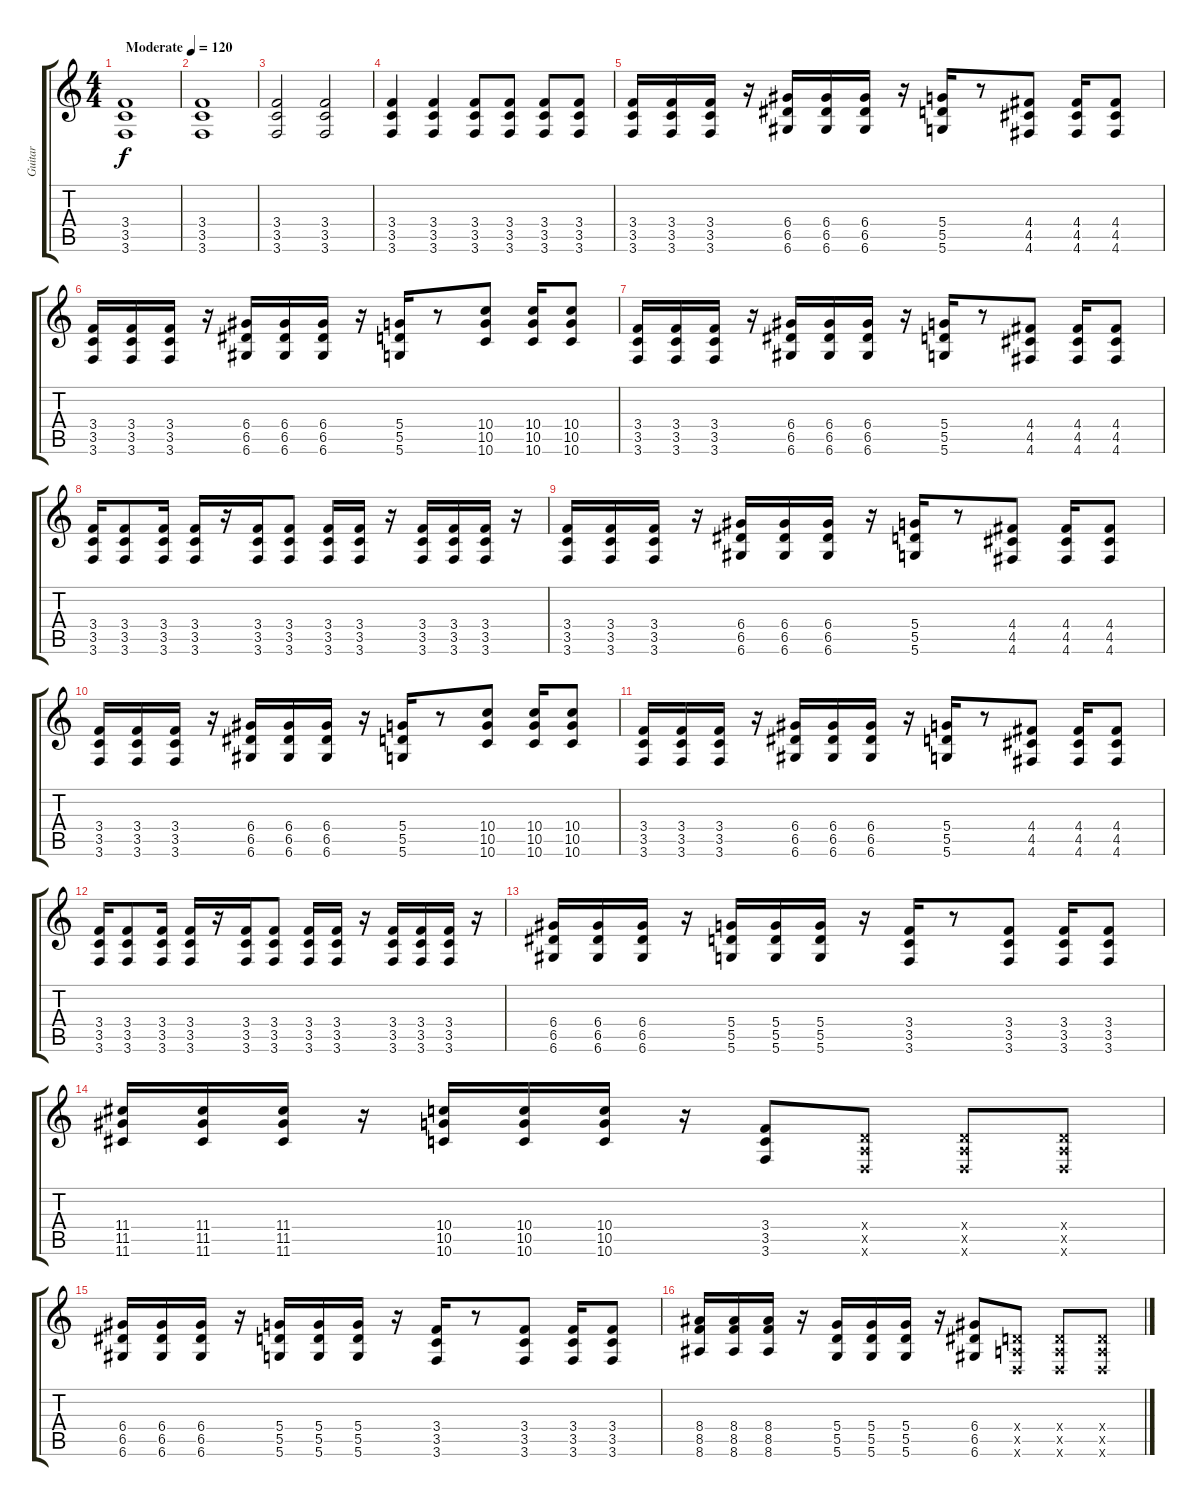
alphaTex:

\track ("Guitar" "Guitar") {instrument overdrivenguitar}
\staff {score tabs}
\tuning (E4 B3 G3 D3 A2 D2) {hide}
\ts (4 4)
\tempo (120 "Moderate")
\clef g2
\ks c
(3.4 3.5 3.6).1{dy f instrument overdrivenguitar} |
(3.4 3.5 3.6).1 |
(3.4 3.5 3.6).2 (3.4 3.5 3.6).2 |
(3.4 3.5 3.6).4 (3.4 3.5 3.6).4 (3.4 3.5 3.6).8 (3.4 3.5 3.6).8 (3.4 3.5 3.6).8 (3.4 3.5 3.6).8 |
(3.4 3.5 3.6).16 (3.4 3.5 3.6).16 (3.4 3.5 3.6).16 r.16 (6.4 6.5 6.6).16 (6.4 6.5 6.6).16 (6.4 6.5 6.6).16 r.16 (5.4 5.5 5.6).16 r.8 (4.4 4.5 4.6).8 (4.4 4.5 4.6).16 (4.4 4.5 4.6).8 |
(3.4 3.5 3.6).16 (3.4 3.5 3.6).16 (3.4 3.5 3.6).16 r.16 (6.4 6.5 6.6).16 (6.4 6.5 6.6).16 (6.4 6.5 6.6).16 r.16 (5.4 5.5 5.6).16 r.8 (10.4 10.5 10.6).8 (10.4 10.5 10.6).16 (10.4 10.5 10.6).8 |
(3.4 3.5 3.6).16 (3.4 3.5 3.6).16 (3.4 3.5 3.6).16 r.16 (6.4 6.5 6.6).16 (6.4 6.5 6.6).16 (6.4 6.5 6.6).16 r.16 (5.4 5.5 5.6).16 r.8 (4.4 4.5 4.6).8 (4.4 4.5 4.6).16 (4.4 4.5 4.6).8 |
(3.4 3.5 3.6).16 (3.4 3.5 3.6).8 (3.4 3.5 3.6).16 (3.4 3.5 3.6).16 r.16 (3.4 3.5 3.6).16 (3.4 3.5 3.6).8 (3.4 3.5 3.6).16 (3.4 3.5 3.6).16 r.16 (3.4 3.5 3.6).16 (3.4 3.5 3.6).16 (3.4 3.5 3.6).16 r.16 |
(3.4 3.5 3.6).16 (3.4 3.5 3.6).16 (3.4 3.5 3.6).16 r.16 (6.4 6.5 6.6).16 (6.4 6.5 6.6).16 (6.4 6.5 6.6).16 r.16 (5.4 5.5 5.6).16 r.8 (4.4 4.5 4.6).8 (4.4 4.5 4.6).16 (4.4 4.5 4.6).8 |
(3.4 3.5 3.6).16 (3.4 3.5 3.6).16 (3.4 3.5 3.6).16 r.16 (6.4 6.5 6.6).16 (6.4 6.5 6.6).16 (6.4 6.5 6.6).16 r.16 (5.4 5.5 5.6).16 r.8 (10.4 10.5 10.6).8 (10.4 10.5 10.6).16 (10.4 10.5 10.6).8 |
(3.4 3.5 3.6).16 (3.4 3.5 3.6).16 (3.4 3.5 3.6).16 r.16 (6.4 6.5 6.6).16 (6.4 6.5 6.6).16 (6.4 6.5 6.6).16 r.16 (5.4 5.5 5.6).16 r.8 (4.4 4.5 4.6).8 (4.4 4.5 4.6).16 (4.4 4.5 4.6).8 |
(3.4 3.5 3.6).16 (3.4 3.5 3.6).8 (3.4 3.5 3.6).16 (3.4 3.5 3.6).16 r.16 (3.4 3.5 3.6).16 (3.4 3.5 3.6).8 (3.4 3.5 3.6).16 (3.4 3.5 3.6).16 r.16 (3.4 3.5 3.6).16 (3.4 3.5 3.6).16 (3.4 3.5 3.6).16 r.16 |
(6.4 6.5 6.6).16 (6.4 6.5 6.6).16 (6.4 6.5 6.6).16 r.16 (5.4 5.5 5.6).16 (5.4 5.5 5.6).16 (5.4 5.5 5.6).16 r.16 (3.4 3.5 3.6).16 r.8 (3.4 3.5 3.6).8 (3.4 3.5 3.6).16 (3.4 3.5 3.6).8 |
(11.4 11.5 11.6).16 (11.4 11.5 11.6).16 (11.4 11.5 11.6).16 r.16 (10.4 10.5 10.6).16 (10.4 10.5 10.6).16 (10.4 10.5 10.6).16 r.16 (3.4 3.5 3.6).8 (0.4{x} 0.5{x} 0.6{x}).8 (0.4{x} 0.5{x} 0.6{x}).8 (0.4{x} 0.5{x} 0.6{x}).8 |
(6.4 6.5 6.6).16 (6.4 6.5 6.6).16 (6.4 6.5 6.6).16 r.16 (5.4 5.5 5.6).16 (5.4 5.5 5.6).16 (5.4 5.5 5.6).16 r.16 (3.4 3.5 3.6).16 r.8 (3.4 3.5 3.6).8 (3.4 3.5 3.6).16 (3.4 3.5 3.6).8 |
(8.4 8.5 8.6).16 (8.4 8.5 8.6).16 (8.4 8.5 8.6).16 r.16 (5.4 5.5 5.6).16 (5.4 5.5 5.6).16 (5.4 5.5 5.6).16 r.16 (6.4 6.5 6.6).8 (0.4{x} 0.5{x} 0.6{x}).8 (0.4{x} 0.5{x} 0.6{x}).8 (0.4{x} 0.5{x} 0.6{x}).8
